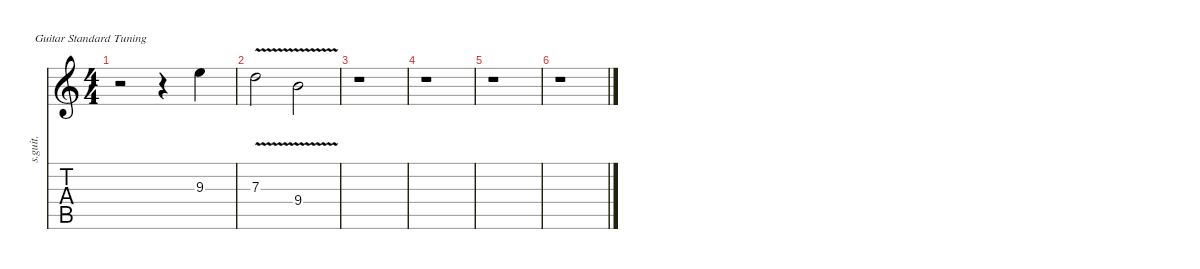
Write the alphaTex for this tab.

\defaultSystemsLayout 4
\hideDynamics
\bracketExtendMode nobrackets
\track ("Kirk Hammett (Lead)" "s.guit.") {instrument distortionguitar}
\staff {score tabs}
\tuning (E4 B3 G3 D3 A2 E2)
\ts (4 4)
\tempo (69 hide)
\clef g2
\ks c
r.2{dy f} r.4 9.3.4{lyrics (0 "") lyrics (1 "") lyrics (2 "") lyrics (3 "") lyrics (4 "")} |
7.3{v}.2{lyrics (0 "") lyrics (1 "") lyrics (2 "") lyrics (3 "") lyrics (4 "")} 9.4{v}.2{lyrics (0 "") lyrics (1 "") lyrics (2 "") lyrics (3 "") lyrics (4 "")} |
r.1 |
r.1 |
r.1 |
r.1
